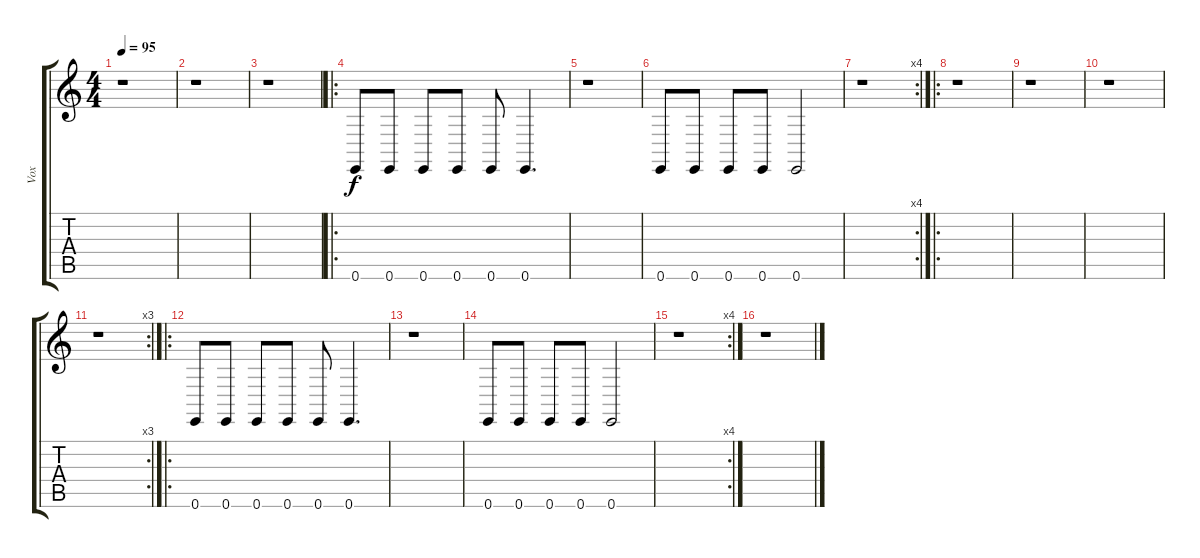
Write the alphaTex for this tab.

\track ("Vox" "Vox") {instrument tenorsax}
\staff {score tabs}
\tuning (E4 B3 G3 D3 A2 E2) {hide}
\ts (4 4)
\tempo 95
\clef g2
\ks c
r.1{dy f} |
r.1 |
r.1 |
\ro
0.6.8 0.6.8 0.6.8 0.6.8 0.6.8 0.6.4{d} |
r.1 |
0.6.8 0.6.8 0.6.8 0.6.8 0.6.2 |
\rc 4
r.1 |
\ro
r.1 |
r.1 |
r.1 |
\rc 3
r.1 |
\ro
0.6.8 0.6.8 0.6.8 0.6.8 0.6.8 0.6.4{d} |
r.1 |
0.6.8 0.6.8 0.6.8 0.6.8 0.6.2 |
\rc 4
r.1 |
r.1
